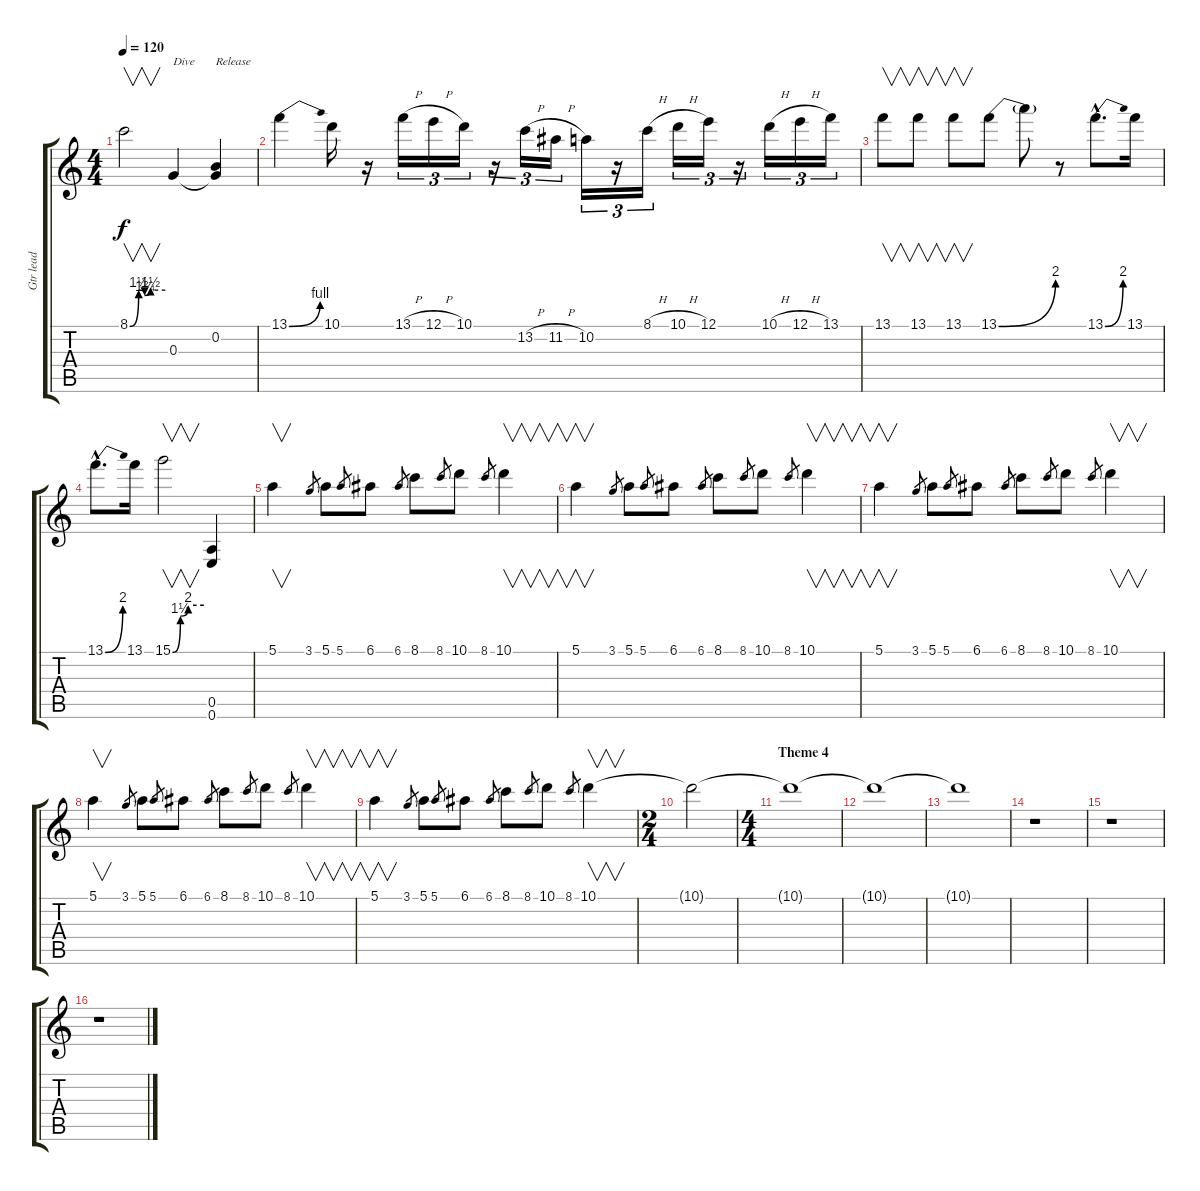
\track ("Gtr lead" "Gtr lead") {instrument distortionguitar}
\staff {score tabs}
\tuning (E4 B3 G3 D3 A2 E2) {hide}
\ts (4 4)
\tempo 120
\clef g2
\ks c
8.1{be (custom 0 0 15 6 25 5 35 6 60 6)}.2{v dy f} 0.3.4{txt "Dive"} (0.2 0.3{t}).4{txt "Release"} |
13.1{be (bend 0 0 60 4)}.4 10.1.16 r.16 13.1{h}.16{tu (3 2)} 12.1{h}.16{tu (3 2)} 10.1.16{tu (3 2)} r.16{tu (3 2)} 13.2{h}.16{tu (3 2)} 11.2{h}.16{tu (3 2)} 10.2.16{tu (3 2)} r.16{tu (3 2)} 8.1{h}.16{tu (3 2)} 10.1{h}.16{tu (3 2)} 12.1.16{tu (3 2)} r.16{tu (3 2)} 10.1{h}.16{tu (3 2)} 12.1{h}.16{tu (3 2)} 13.1.16{tu (3 2)} |
13.1.8{v} 13.1.8{v} 13.1.8{v} 13.1{be (bend 0 0 60 8)}.8 13.1{t}.8 r.8 13.1{be (bend 0 0 60 8) hac}.8{d} 13.1.16 |
13.1{be (bend 0 0 60 8) hac}.8{d} 13.1.16 15.1{be (custom 0 0 15 6 30 8 60 8)}.2{v} (0.5 0.6).4 |
5.1.4{v} 3.1.8{gr} 5.1.8 5.1.8{gr} 6.1.8 6.1.8{gr} 8.1.8 8.1.8{gr} 10.1.8 8.1.8{gr} 10.1.4{v} |
5.1.4{v} 3.1.8{gr} 5.1.8 5.1.8{gr} 6.1.8 6.1.8{gr} 8.1.8 8.1.8{gr} 10.1.8 8.1.8{gr} 10.1.4{v} |
5.1.4{v} 3.1.8{gr} 5.1.8 5.1.8{gr} 6.1.8 6.1.8{gr} 8.1.8 8.1.8{gr} 10.1.8 8.1.8{gr} 10.1.4{v} |
5.1.4{v} 3.1.8{gr} 5.1.8 5.1.8{gr} 6.1.8 6.1.8{gr} 8.1.8 8.1.8{gr} 10.1.8 8.1.8{gr} 10.1.4{v} |
5.1.4{v} 3.1.8{gr} 5.1.8 5.1.8{gr} 6.1.8 6.1.8{gr} 8.1.8 8.1.8{gr} 10.1.8 8.1.8{gr} 10.1.4{v} |
\ts (2 4)
10.1{t}.2 |
\ts (4 4)
\section ("" "Theme 4")
10.1{t}.1 |
10.1{t}.1{volume 0} |
10.1{t}.1 |
r.1 |
r.1 |
r.1
